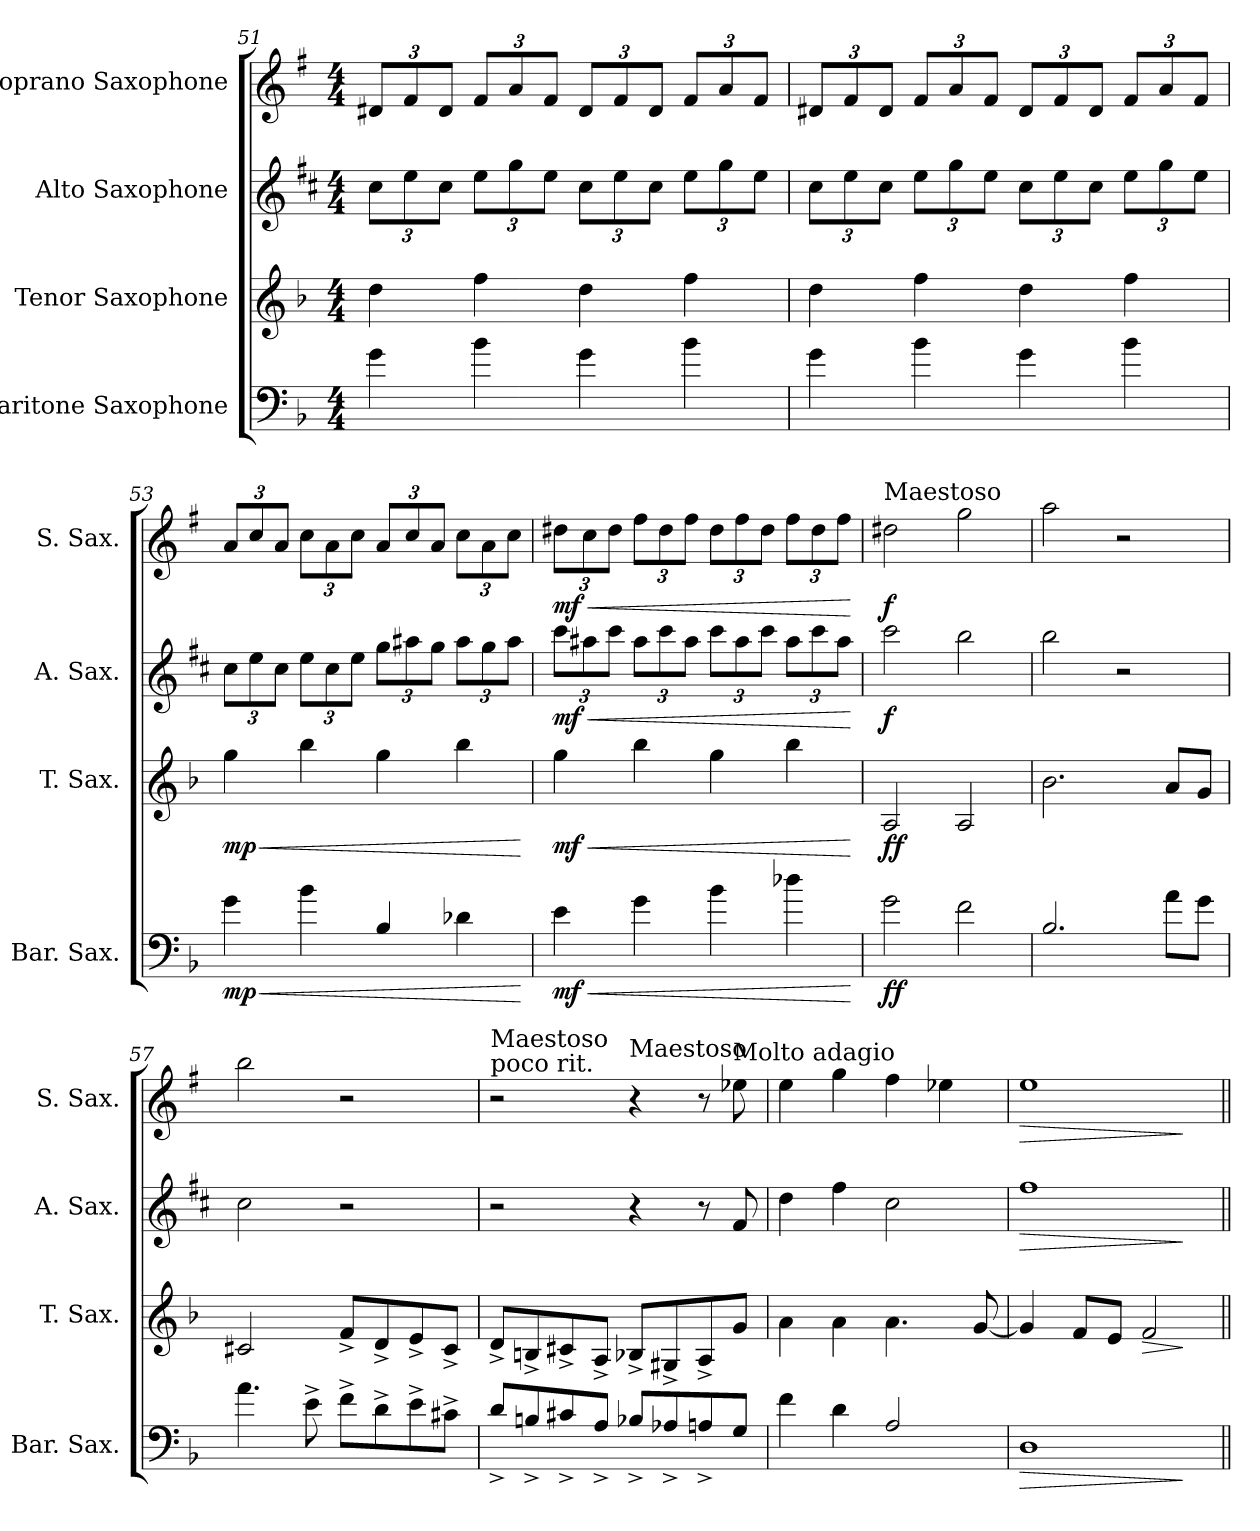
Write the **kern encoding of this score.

**kern	**dynam	**kern	**dynam	**kern	**dynam	**kern	**dynam
*part4	*part4	*part3	*part3	*part2	*part2	*part1	*part1
*staff4	*staff4	*staff3	*staff3	*staff2	*staff2	*staff1	*staff1
*I"Baritone Saxophone	*	*I"Tenor Saxophone	*	*I"Alto Saxophone	*	*I"Soprano Saxophone	*
*I'Bar. Sax.	*	*I'T. Sax.	*	*I'A. Sax.	*	*I'S. Sax.	*
*	*	*	*	*clefG2	*	*	*
*ITrd12c21	*	*ITrd8c14	*	*ITrd5c9	*	*ITrd1c2	*
*k[b-]	*	*k[b-]	*	*k[b-]	*	*k[b-]	*
*F:	*	*F:	*	*F:	*	*F:	*
*M4/4	*	*M4/4	*	*M4/4	*	*M4/4	*
*	*	*	*	*Xbrackettup	*	*Xbrackettup	*
=51	=51	=51	=51	=51	=51	=51	=51
4G\	.	4d\	.	12e\L	.	12c#X/L	.
.	.	.	.	12g\	.	12e/	.
.	.	.	.	12e\J	.	12c#/J	.
4B-\	.	4f\	.	12g\L	.	12e/L	.
.	.	.	.	12b-\	.	12g/	.
.	.	.	.	12g\J	.	12e/J	.
4G\	.	4d\	.	12e\L	.	12c#/L	.
.	.	.	.	12g\	.	12e/	.
.	.	.	.	12e\J	.	12c#/J	.
4B-\	.	4f\	.	12g\L	.	12e/L	.
.	.	.	.	12b-\	.	12g/	.
.	.	.	.	12g\J	.	12e/J	.
=52	=52	=52	=52	=52	=52	=52	=52
4G\	.	4d\	.	12e\L	.	12c#X/L	.
.	.	.	.	12g\	.	12e/	.
.	.	.	.	12e\J	.	12c#/J	.
4B-\	.	4f\	.	12g\L	.	12e/L	.
.	.	.	.	12b-\	.	12g/	.
.	.	.	.	12g\J	.	12e/J	.
4G\	.	4d\	.	12e\L	.	12c#/L	.
.	.	.	.	12g\	.	12e/	.
.	.	.	.	12e\J	.	12c#/J	.
4B-\	.	4f\	.	12g\L	.	12e/L	.
.	.	.	.	12b-\	.	12g/	.
.	.	.	.	12g\J	.	12e/J	.
=53	=53	=53	=53	=53	=53	=53	=53
!	!LO:HP:b	!	!LO:HP:b	!	!	!	!
!	!LO:DY:n=1:b	!	!LO:DY:n=1:b	!	!	!	!
4G\	< mp	4g\	< mp	12e\L	.	12g/L	.
.	.	.	.	12g\	.	12b-/	.
.	.	.	.	12e\J	.	12g/J	.
4B-\	.	4b-\	.	12g\L	.	12b-\L	.
.	.	.	.	12e\	.	12g\	.
.	.	.	.	12g\J	.	12b-\J	.
4BB-/	.	4g\	.	12b-\L	.	12g/L	.
.	.	.	.	12cc#X\	.	12b-/	.
.	.	.	.	12b-\J	.	12g/J	.
4D-X\	.	4b-\	.	12cc#\L	.	12b-\L	.
.	.	.	.	12b-\	.	12g\	.
.	.	.	.	12cc#\J	.	12b-\J	.
.	[	.	[	.	.	.	.
!!LO:LB:g=z
=54	=54	=54	=54	=54	=54	=54	=54
!	!LO:HP:b	!	!LO:HP:b	!	!LO:HP:b	!	!LO:HP:b
!	!LO:DY:n=1:b	!	!LO:DY:n=1:b	!	!LO:DY:n=1:b	!	!LO:DY:n=1:b
4E\	< mf	4g\	< mf	12ee\L	< mf	12cc#X\L	< mf
.	.	.	.	12cc#X\	.	12b-\	.
.	.	.	.	12ee\J	.	12cc#\J	.
4G\	.	4b-\	.	12cc#\L	.	12ee\L	.
.	.	.	.	12ee\	.	12cc#\	.
.	.	.	.	12cc#\J	.	12ee\J	.
4B-\	.	4g\	.	12ee\L	.	12cc#\L	.
.	.	.	.	12cc#\	.	12ee\	.
.	.	.	.	12ee\J	.	12cc#\J	.
4d-X\	.	4b-\	.	12cc#\L	.	12ee\L	.
.	.	.	.	12ee\	.	12cc#\	.
.	.	.	.	12cc#\J	.	12ee\J	.
.	[	.	[	.	[	.	[
=55	=55	=55	=55	=55	=55	=55	=55
!	!	!	!	!	!	!LO:TX:a:t=Maestoso	!
!	!LO:DY:b	!	!LO:DY:b	!	!LO:DY:b	!	!LO:DY:b
2G\	ff	2AA/	ff	2ee\	f	2cc#X\	f
2F\	.	2AA/	.	2dd\	.	2ff\	.
=56	=56	=56	=56	=56	=56	=56	=56
2.BB-/	.	2.B-\	.	2dd\	.	2gg\	.
.	.	.	.	2r	.	2r	.
8A\L	.	8A/L	.	.	.	.	.
8G\J	.	8G/J	.	.	.	.	.
=57	=57	=57	=57	=57	=57	=57	=57
4.A\	.	2C#X/	.	2e\	.	2aa\	.
8E^\	.	.	.	.	.	.	.
8F^\L	.	8F^/L	.	2r	.	2r	.
8D^\	.	8D^/	.	.	.	.	.
8E^\	.	8E^/	.	.	.	.	.
8C#X^\J	.	8C#^/J	.	.	.	.	.
=58	=58	=58	=58	=58	=58	=58	=58
!	!	!	!	!	!	!LO:TX:a:t=poco rit.	!
!	!	!	!	!	!	!LO:TX:a:t=Maestoso	!
8D^/L	.	8D^/L	.	2r	.	2r	.
8BBn^/	.	8BBn^/	.	.	.	.	.
8C#X^/	.	8C#X^/	.	.	.	.	.
8AA^/J	.	8AA^/J	.	.	.	.	.
!	!	!	!	!	!	!LO:TX:a:t=Maestoso	!
8BB-X^/L	.	8BB-X^/L	.	4r	.	4r	.
8AA-X^/	.	8GG#X^/	.	.	.	.	.
8AAn^/	.	8AA^/	.	8r	.	8r	.
!	!	!	!	!	!	!LO:TX:a:t=Molto adagio	!
8GG/J	.	8G/J	.	8A/	.	8dd-X\	.
=59	=59	=59	=59	=59	=59	=59	=59
4F\	.	4A\	.	4f\	.	4dd\	.
4D\	.	4A\	.	4a\	.	4ff\	.
2AA/	.	4.A\	.	2e\	.	4ee\	.
.	.	.	.	.	.	4dd-X\	.
.	.	[8G/	.	.	.	.	.
=60	=60	=60	=60	=60	=60	=60	=60
!	!LO:HP:b	!	!	!	!LO:HP:b	!	!LO:HP:b
1DD	>	4G/]	.	1a	>	1dd	>
.	.	8F/L	.	.	.	.	.
.	.	8E/J	.	.	.	.	.
!	!	!	!LO:HP:b	!	!	!	!
.	.	2F/	>	.	.	.	.
.	]	.	]	.	]	.	]
=||	=||	=||	=||	=||	=||	=||	=||
*-	*-	*-	*-	*-	*-	*-	*-
